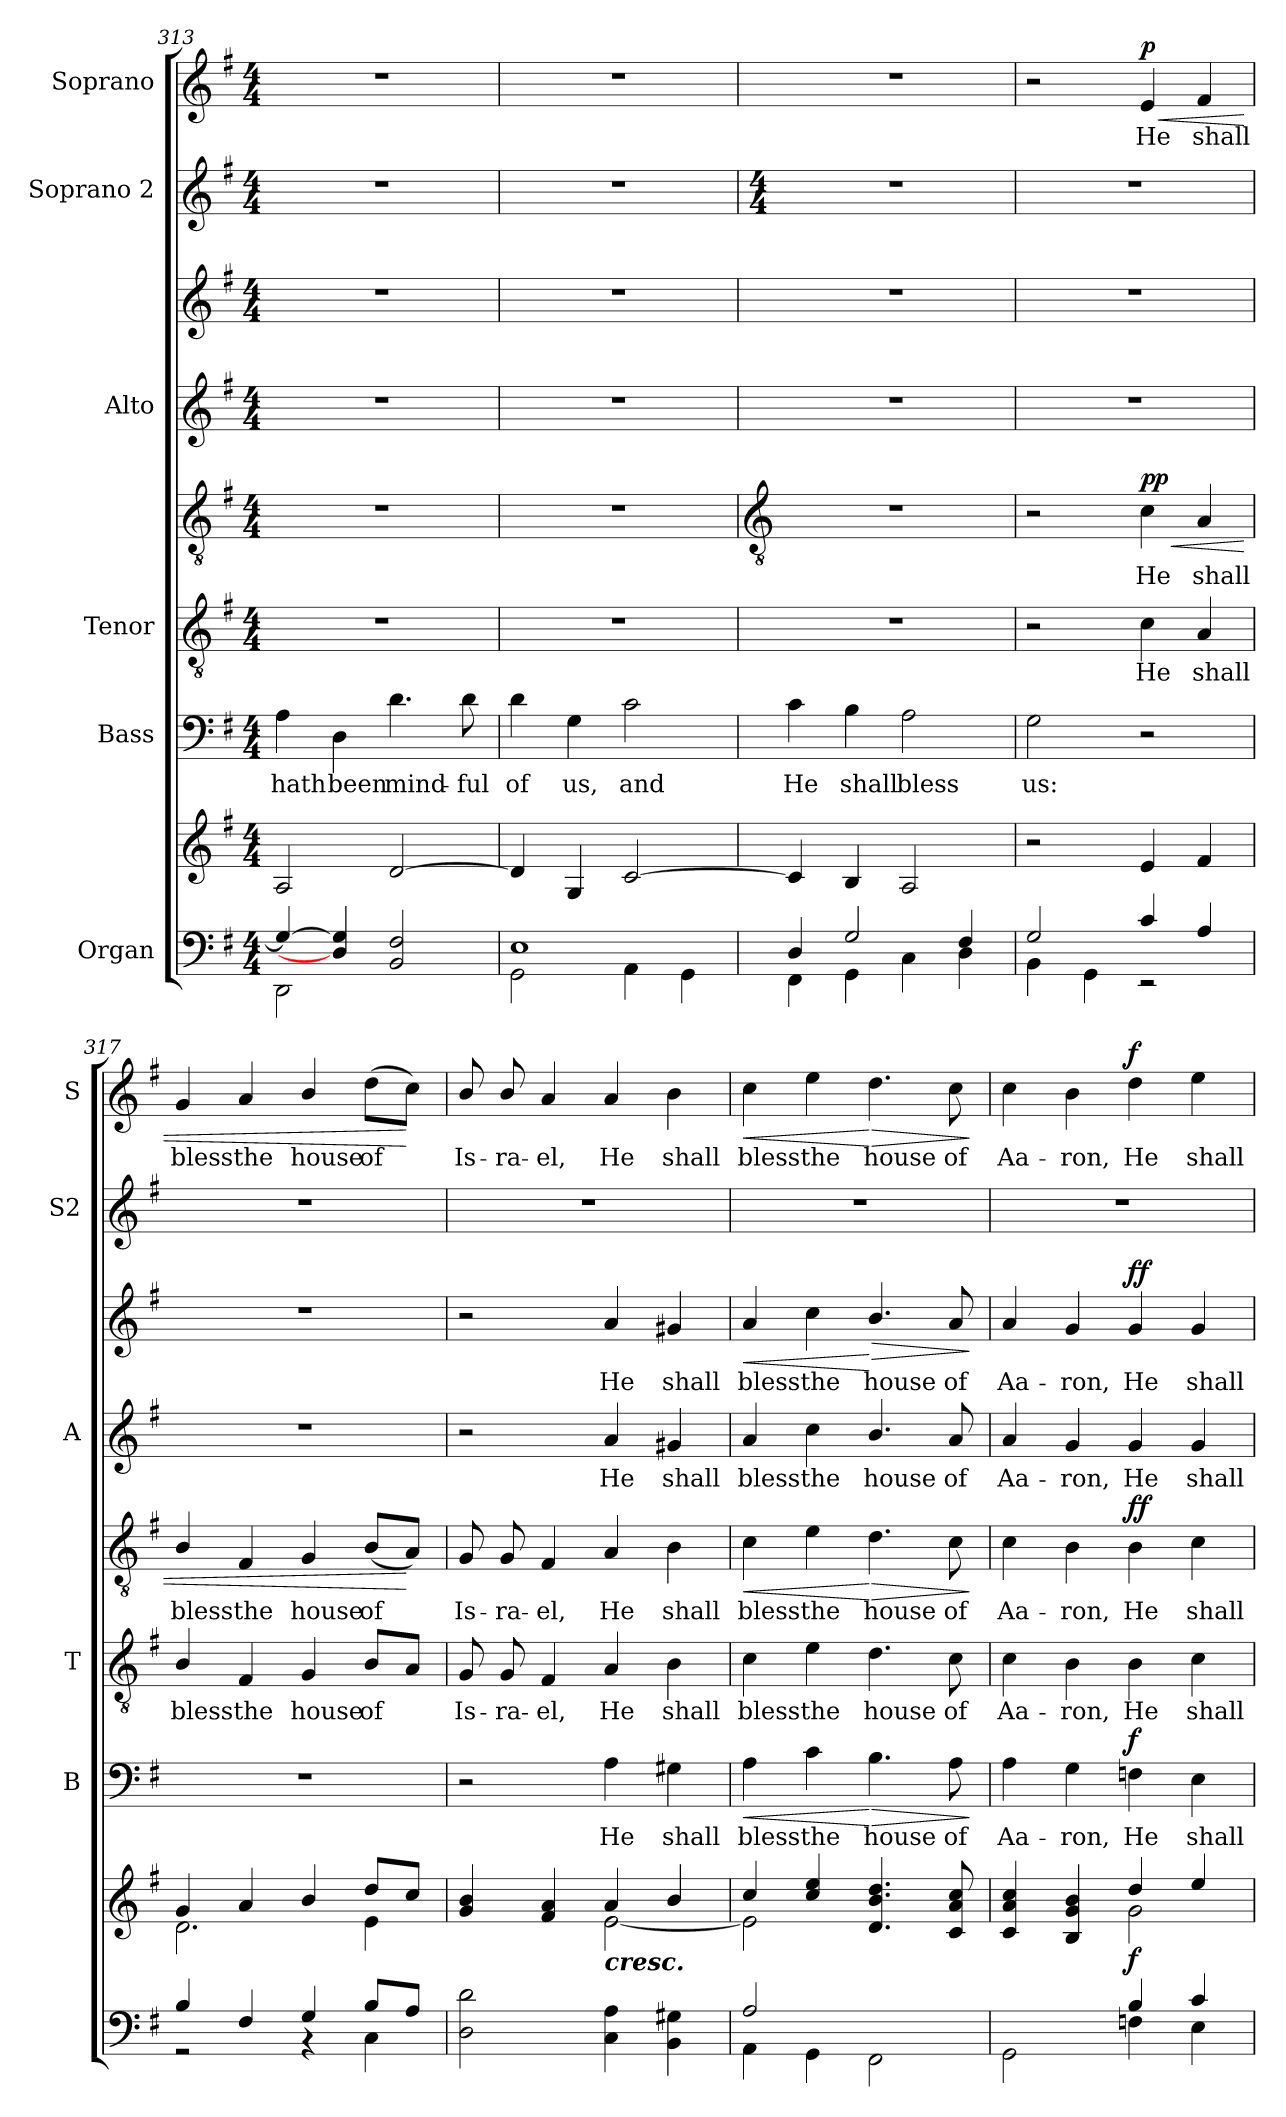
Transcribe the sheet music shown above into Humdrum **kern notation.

**kern	**kern	**dynam	**kern	**text	**dynam	**kern	**text	**kern	**text	**dynam	**kern	**text	**kern	**text	**dynam	**kern	**kern	**text	**dynam
*part6	*part6	*part6	*part5	*part5	*part5	*part4	*part4	*part4	*part4	*part4	*part3	*part3	*part3	*part3	*part3	*part2	*part1	*part1	*part1
*staff9	*staff8	*staff8/9	*staff7	*staff7	*staff7	*staff6	*staff6	*staff5	*staff5	*staff5/6	*staff4	*staff4	*staff3	*staff3	*staff3/4	*staff2	*staff1	*staff1	*staff1
*I"Organ	*	*	*I"Bass	*	*	*I"Tenor	*	*	*	*	*I"Alto	*	*	*	*	*I"Soprano 2	*I"Soprano	*	*
*	*	*	*I'B	*	*	*I'T	*	*	*	*	*I'A	*	*	*	*	*I'S2	*I'S	*	*
*clefF4	*clefG2	*	*clefF4	*	*	*clefGv2	*	*clefGv2	*	*	*clefG2	*	*clefG2	*	*	*clefG2	*clefG2	*	*
*k[f#]	*k[f#]	*	*k[f#]	*	*	*k[f#]	*	*k[f#]	*	*	*k[f#]	*	*k[f#]	*	*	*k[f#]	*k[f#]	*	*
*G:	*G:	*	*G:	*	*	*G:	*	*G:	*	*	*G:	*	*G:	*	*	*G:	*G:	*	*
*M4/4	*M4/4	*	*M4/4	*	*	*M4/4	*	*M4/4	*	*	*M4/4	*	*M4/4	*	*	*M4/4	*M4/4	*	*
=313	=313	=313	=313	=313	=313	=313	=313	=313	=313	=313	=313	=313	=313	=313	=313	=313	=313	=313	=313
*^	*^	*	*	*	*	*	*	*	*	*	*	*	*	*	*	*	*	*	*
!	!	!	!	!	!	!LO:LY:b	!	!	!	!	!	!	!	!	!	!	!	!	!	!	!
4G/_	2DD\	2A/	1ryy	.	4A	hath	.	1r	.	1r	.	.	1r	.	1r	.	.	1r	1r	.	.
!	!	!	!	!	!	!LO:LY:b	!	!	!	!	!	!	!	!	!	!	!	!	!	!	!
4D/] 4G/]	.	.	.	.	4D	been	.	.	.	.	.	.	.	.	.	.	.	.	.	.	.
!	!	!	!	!	!	!LO:LY:b	!	!	!	!	!	!	!	!	!	!	!	!	!	!	!
2BB/ 2F#/	2ryy	[2d/	.	.	4.d	mind-	.	.	.	.	.	.	.	.	.	.	.	.	.	.	.
!	!	!	!	!	!	!LO:LY:b	!	!	!	!	!	!	!	!	!	!	!	!	!	!	!
.	.	.	.	.	8d	-ful	.	.	.	.	.	.	.	.	.	.	.	.	.	.	.
=314	=314	=314	=314	=314	=314	=314	=314	=314	=314	=314	=314	=314	=314	=314	=314	=314	=314	=314	=314	=314	=314
!	!	!	!	!	!	!LO:LY:b	!	!	!	!	!	!	!	!	!	!	!	!	!	!	!
1E/	2GG\	4d/]	1ryy	.	4d	of	.	1r	.	1r	.	.	1r	.	1r	.	.	1r	1r	.	.
!	!	!	!	!	!	!LO:LY:b	!	!	!	!	!	!	!	!	!	!	!	!	!	!	!
.	.	4G/	.	.	4G	us,	.	.	.	.	.	.	.	.	.	.	.	.	.	.	.
!	!	!	!	!	!	!LO:LY:b	!	!	!	!	!	!	!	!	!	!	!	!	!	!	!
.	4AA\	[2c/	.	.	2c	and	.	.	.	.	.	.	.	.	.	.	.	.	.	.	.
.	4GG\	.	.	.	.	.	.	.	.	.	.	.	.	.	.	.	.	.	.	.	.
!!LO:LB:g=z
=315	=315	=315	=315	=315	=315	=315	=315	=315	=315	=315	=315	=315	=315	=315	=315	=315	=315	=315	=315	=315	=315
*	*	*	*	*	*	*	*	*	*	*clefGv2	*	*	*	*	*	*	*	*	*	*	*
*	*	*	*	*	*	*	*	*	*	*	*	*	*	*	*	*	*	*M4/4	*	*	*
!	!	!	!	!	!	!LO:LY:b	!	!	!	!	!	!	!	!	!	!	!	!	!	!	!
4D/	4FF#\	4c/]	1ryy	.	4c	He	.	1r	.	1r	.	.	1r	.	1r	.	.	1r	1r	.	.
!	!	!	!	!	!	!LO:LY:b	!	!	!	!	!	!	!	!	!	!	!	!	!	!	!
2G/	4GG\	4B/	.	.	4B	shall	.	.	.	.	.	.	.	.	.	.	.	.	.	.	.
!	!	!	!	!	!	!LO:LY:b	!	!	!	!	!	!	!	!	!	!	!	!	!	!	!
.	4C\	2A/	.	.	2A	bless	.	.	.	.	.	.	.	.	.	.	.	.	.	.	.
4F#/	4D	.	.	.	.	.	.	.	.	.	.	.	.	.	.	.	.	.	.	.	.
=316	=316	=316	=316	=316	=316	=316	=316	=316	=316	=316	=316	=316	=316	=316	=316	=316	=316	=316	=316	=316	=316
!	!	!	!	!	!	!LO:LY:b	!	!	!	!	!	!	!	!	!	!	!	!	!	!	!
2G/	4BB\	2r	2ryy	.	2G	us:	.	2r	.	2r	.	.	1r	.	1r	.	.	1r	2r	.	.
.	4GG\	.	.	.	.	.	.	.	.	.	.	.	.	.	.	.	.	.	.	.	.
!	!	!	!	!	!	!	!	!	!LO:LY:b	!	!LO:LY:b	!LO:HP:b	!	!	!	!	!	!	!	!LO:LY:b	!LO:HP:b
!	!	!	!	!	!	!	!	!	!	!	!	!LO:DY:n=1:b=2	!	!	!	!	!	!	!	!	!
!	!	!	!	!	!	!	!	!	!	!	!	!LO:DY:n=2:b	!	!	!	!	!	!	!	!	!LO:DY:n=1:b
4c/	2r	4e/	2ryy	.	2r	.	.	4c	He	4c	He	< p p	.	.	.	.	.	.	4e	He	< p
!	!	!	!	!	!	!	!	!	!LO:LY:b	!	!LO:LY:b	!	!	!	!	!	!	!	!	!LO:LY:b	!
4A/	.	4f#/	.	.	.	.	.	4A	shall	4A	shall	.	.	.	.	.	.	.	4f#	shall	.
=317	=317	=317	=317	=317	=317	=317	=317	=317	=317	=317	=317	=317	=317	=317	=317	=317	=317	=317	=317	=317	=317
!	!	!	!	!	!	!	!	!	!LO:LY:b	!	!LO:LY:b	!	!	!	!	!	!	!	!	!LO:LY:b	!
4B/	2r	4g/	2.d\	.	1r	.	.	4B/	bless	4B/	bless	.	1r	.	1r	.	.	1r	4g	bless	.
!	!	!	!	!	!	!	!	!	!LO:LY:b	!	!LO:LY:b	!	!	!	!	!	!	!	!	!LO:LY:b	!
4F#/	.	4a/	.	.	.	.	.	4F#	the	4F#	the	.	.	.	.	.	.	.	4a	the	.
!	!	!	!	!	!	!	!	!	!LO:LY:b	!	!LO:LY:b	!	!	!	!	!	!	!	!	!LO:LY:b	!
4G/	4r	4b/	.	.	.	.	.	4G	house	4G	house	.	.	.	.	.	.	.	4b/	house	.
!	!	!	!	!	!	!	!	!	!LO:LY:b	!	!LO:LY:b	!	!	!	!	!	!	!	!	!LO:LY:b	!
8B/L	4C\	8dd/L	4e\	.	.	.	.	8BL	of	(<8BL	of	.	.	.	.	.	.	.	(>8ddL	of	.
8A/J	.	8cc/J	.	.	.	.	.	8AJ	.	8AJ)	.	[	.	.	.	.	.	.	8ccJ)	.	[
=318	=318	=318	=318	=318	=318	=318	=318	=318	=318	=318	=318	=318	=318	=318	=318	=318	=318	=318	=318	=318	=318
!	!	!	!	!	!	!	!	!	!LO:LY:b	!	!LO:LY:b	!	!	!	!	!	!	!	!	!LO:LY:b	!
1ryy	2D 2d	4g/ 4b/	2ryy	.	2r	.	.	8G	Is-	8G	Is-	.	2r	.	2r	.	.	1r	8b/	Is-	.
!	!	!	!	!	!	!	!	!	!LO:LY:b	!	!LO:LY:b	!	!	!	!	!	!	!	!	!LO:LY:b	!
.	.	.	.	.	.	.	.	8G	-ra-	8G	-ra-	.	.	.	.	.	.	.	8b/	-ra-	.
!	!	!	!	!	!	!	!	!	!LO:LY:b	!	!LO:LY:b	!	!	!	!	!	!	!	!	!LO:LY:b	!
.	.	4f#/ 4a/	.	.	.	.	.	4F#	-el,	4F#	-el,	.	.	.	.	.	.	.	4a	-el,	.
!	!	!LO:TX:b:Bi:t=cresc.	!	!	!	!	!	!	!	!	!	!	!	!	!	!	!	!	!	!	!
!	!	!	!	!	!	!LO:LY:b	!	!	!LO:LY:b	!	!LO:LY:b	!	!	!LO:LY:b	!	!LO:LY:b	!	!	!	!LO:LY:b	!
.	4C 4A	4a/	[2e\	.	4A	He	.	4A	He	4A	He	.	4a	He	4a	He	.	.	4a	He	.
!	!	!	!	!	!	!LO:LY:b	!	!	!LO:LY:b	!	!LO:LY:b	!	!	!LO:LY:b	!	!LO:LY:b	!	!	!	!LO:LY:b	!
.	4BB 4G#X	4b/	.	.	4G#X	shall	.	4B	shall	4B	shall	.	4g#X	shall	4g#X	shall	.	.	4b	shall	.
=319	=319	=319	=319	=319	=319	=319	=319	=319	=319	=319	=319	=319	=319	=319	=319	=319	=319	=319	=319	=319	=319
!	!	!	!	!	!	!LO:LY:b	!LO:HP:b	!	!LO:LY:b	!	!LO:LY:b	!LO:HP:b	!	!LO:LY:b	!	!LO:LY:b	!LO:HP:b	!	!	!LO:LY:b	!LO:HP:b
2A/	4AA\	4cc/	2e\]	.	4A	bless	<	4c	bless	4c	bless	<	4a	bless	4a	bless	<	1r	4cc	bless	<
!	!	!	!	!	!	!LO:LY:b	!	!	!LO:LY:b	!	!LO:LY:b	!	!	!LO:LY:b	!	!LO:LY:b	!	!	!	!LO:LY:b	!
.	4GG\	4cc/ 4ee/	.	.	4c	the	.	4e	the	4e	the	.	4cc	the	4cc	the	.	.	4ee	the	.
!	!	!	!	!	!	!LO:LY:b	!LO:HP:n=1:b	!	!LO:LY:b	!	!LO:LY:b	!LO:HP:n=1:b	!	!LO:LY:b	!	!LO:LY:b	!LO:HP:n=1:b	!	!	!LO:LY:b	!LO:HP:n=1:b
2ryy	2FF#\	2ryy	4.d/ 4.b/ 4.dd/	.	4.B	house	[ >	4.d	house	4.d	house	[ >	4.b/	house	4.b/	house	[ >	.	4.dd	house	[ >
!	!	!	!	!	!	!LO:LY:b	!	!	!LO:LY:b	!	!LO:LY:b	!	!	!LO:LY:b	!	!LO:LY:b	!	!	!	!LO:LY:b	!
.	.	.	8c/ 8a/ 8cc/	.	8A	of	.	8c	of	8c	of	.	8a	of	8a	of	.	.	8cc	of	.
*v	*v	*	*	*	*	*	*	*	*	*	*	*	*	*	*	*	*	*	*	*	*
*	*v	*v	*	*	*	*	*	*	*	*	*	*	*	*	*	*	*	*	*	*
.	.	.	.	.	]	.	.	.	.	]	.	.	.	.	]	.	.	.	]
=320	=320	=320	=320	=320	=320	=320	=320	=320	=320	=320	=320	=320	=320	=320	=320	=320	=320	=320	=320
*^	*^	*	*	*	*	*	*	*	*	*	*	*	*	*	*	*	*	*	*
!	!	!	!	!	!	!LO:LY:b	!	!	!LO:LY:b	!	!LO:LY:b	!	!	!LO:LY:b	!	!LO:LY:b	!	!	!	!LO:LY:b	!
2ryy	2GG\	4c/ 4a/ 4cc/	2ryy	.	4A	Aa-	.	4c	Aa-	4c	Aa-	.	4a	Aa-	4a	Aa-	.	1r	4cc	Aa-	.
!	!	!	!	!	!	!LO:LY:b	!	!	!LO:LY:b	!	!LO:LY:b	!	!	!LO:LY:b	!	!LO:LY:b	!	!	!	!LO:LY:b	!
.	.	4B/ 4g/ 4b/	.	.	4G	-ron,	.	4B	-ron,	4B	-ron,	.	4g	-ron,	4g	-ron,	.	.	4b	-ron,	.
!	!	!	!	!LO:DY:b	!	!LO:LY:b	!LO:DY:b	!	!LO:LY:b	!	!LO:LY:b	!LO:DY:b=2	!	!LO:LY:b	!	!LO:LY:b	!	!	!	!LO:LY:b	!
!	!	!	!	!	!	!	!	!	!	!	!	!LO:DY:n=1:b	!	!	!	!	!LO:DY:b=2	!	!	!	!
!	!	!	!	!	!	!	!	!	!	!	!	!	!	!	!	!	!LO:DY:n=1:b	!	!	!	!LO:DY:b
4B/	4Fn	4dd/	2g\	f	4Fn	He	f	4B	He	4B	He	f f	4g	He	4g	He	f f	.	4dd	He	f
!	!	!	!	!	!	!LO:LY:b	!	!	!LO:LY:b	!	!LO:LY:b	!	!	!LO:LY:b	!	!LO:LY:b	!	!	!	!LO:LY:b	!
4c/	4E	4ee/	.	.	4E	shall	.	4c	shall	4c	shall	.	4g	shall	4g	shall	.	.	4ee	shall	.
*v	*v	*	*	*	*	*	*	*	*	*	*	*	*	*	*	*	*	*	*	*	*
*	*v	*v	*	*	*	*	*	*	*	*	*	*	*	*	*	*	*	*	*	*
=	=	=	=	=	=	=	=	=	=	=	=	=	=	=	=	=	=	=	=
*-	*-	*-	*-	*-	*-	*-	*-	*-	*-	*-	*-	*-	*-	*-	*-	*-	*-	*-	*-
